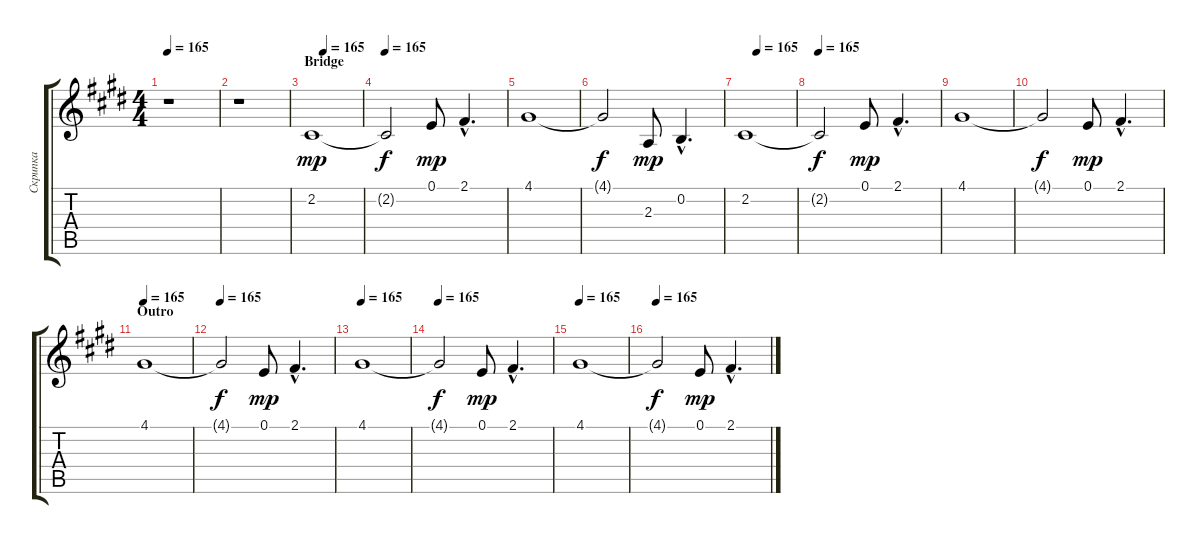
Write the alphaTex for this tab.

\track ("Скрипка" "Скрипка") {instrument stringensemble1}
\staff {score tabs}
\tuning (E4 B3 G3 D3 A2 E2) {hide}
\ts (4 4)
\tempo 165
\clef g2
\ks e
r.1{dy mp} |
r.1 |
\section ("" "Bridge")
\tempo (165 0.25)
2.2.1{volume 16} |
\tempo 165
2.2{t}.2{dy f} 0.1.8{dy mp} 2.1{hac}.4{d} |
4.1.1 |
4.1{t}.2{dy f} 2.3.8{dy mp} 0.2{hac}.4{d} |
\tempo (165 0.25)
2.2.1 |
\tempo 165
2.2{t}.2{dy f} 0.1.8{dy mp} 2.1{hac}.4{d} |
4.1.1 |
4.1{t}.2{dy f} 0.1.8{dy mp} 2.1{hac}.4{d} |
\section ("" "Outro")
\tempo 165
4.1.1 |
\tempo 165
4.1{t}.2{dy f} 0.1.8{dy mp} 2.1{hac}.4{d} |
\tempo 165
4.1.1 |
\tempo 165
4.1{t}.2{dy f} 0.1.8{dy mp} 2.1{hac}.4{d} |
\tempo 165
4.1.1 |
\tempo 165
4.1{t}.2{dy f} 0.1.8{dy mp} 2.1{hac}.4{d}
